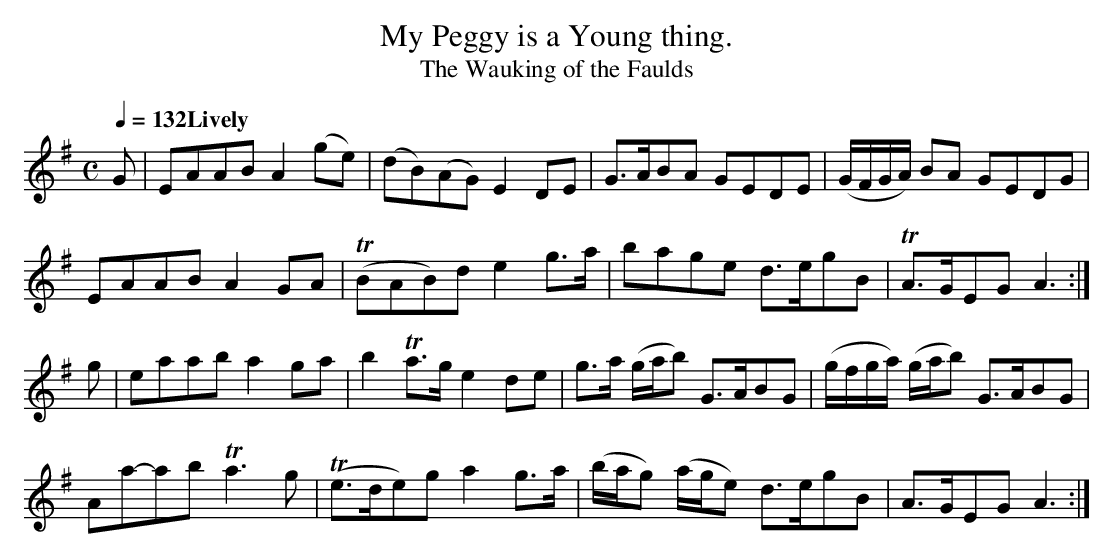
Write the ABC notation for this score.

X:1
T:My Peggy is a Young thing.
T:The Wauking of the Faulds
M:C
L:1/8
Q:1/4=132 "Lively"
K:A dorian
G|EAAB   A2(ge)| (dB)(AG) E2DE |G>ABA           GEDE |(G/F/G/A/)  BA     GEDG |
  EAAB   A2 GA |(TBAB)d   e2g>a|bage            d>egB|TA>GEG             A3  :|
g|eaab   a2 ga |  b2Ta>g  e2de |g>a     (g/a/b) G>ABG|(g/f/g/a/) (g/a/b) G>ABG|
  Aa-ab Ta3  g |(Te>de)g  a2g>a|(b/a/g) (a/g/e) d>egB| A>GEG             A3  :|
